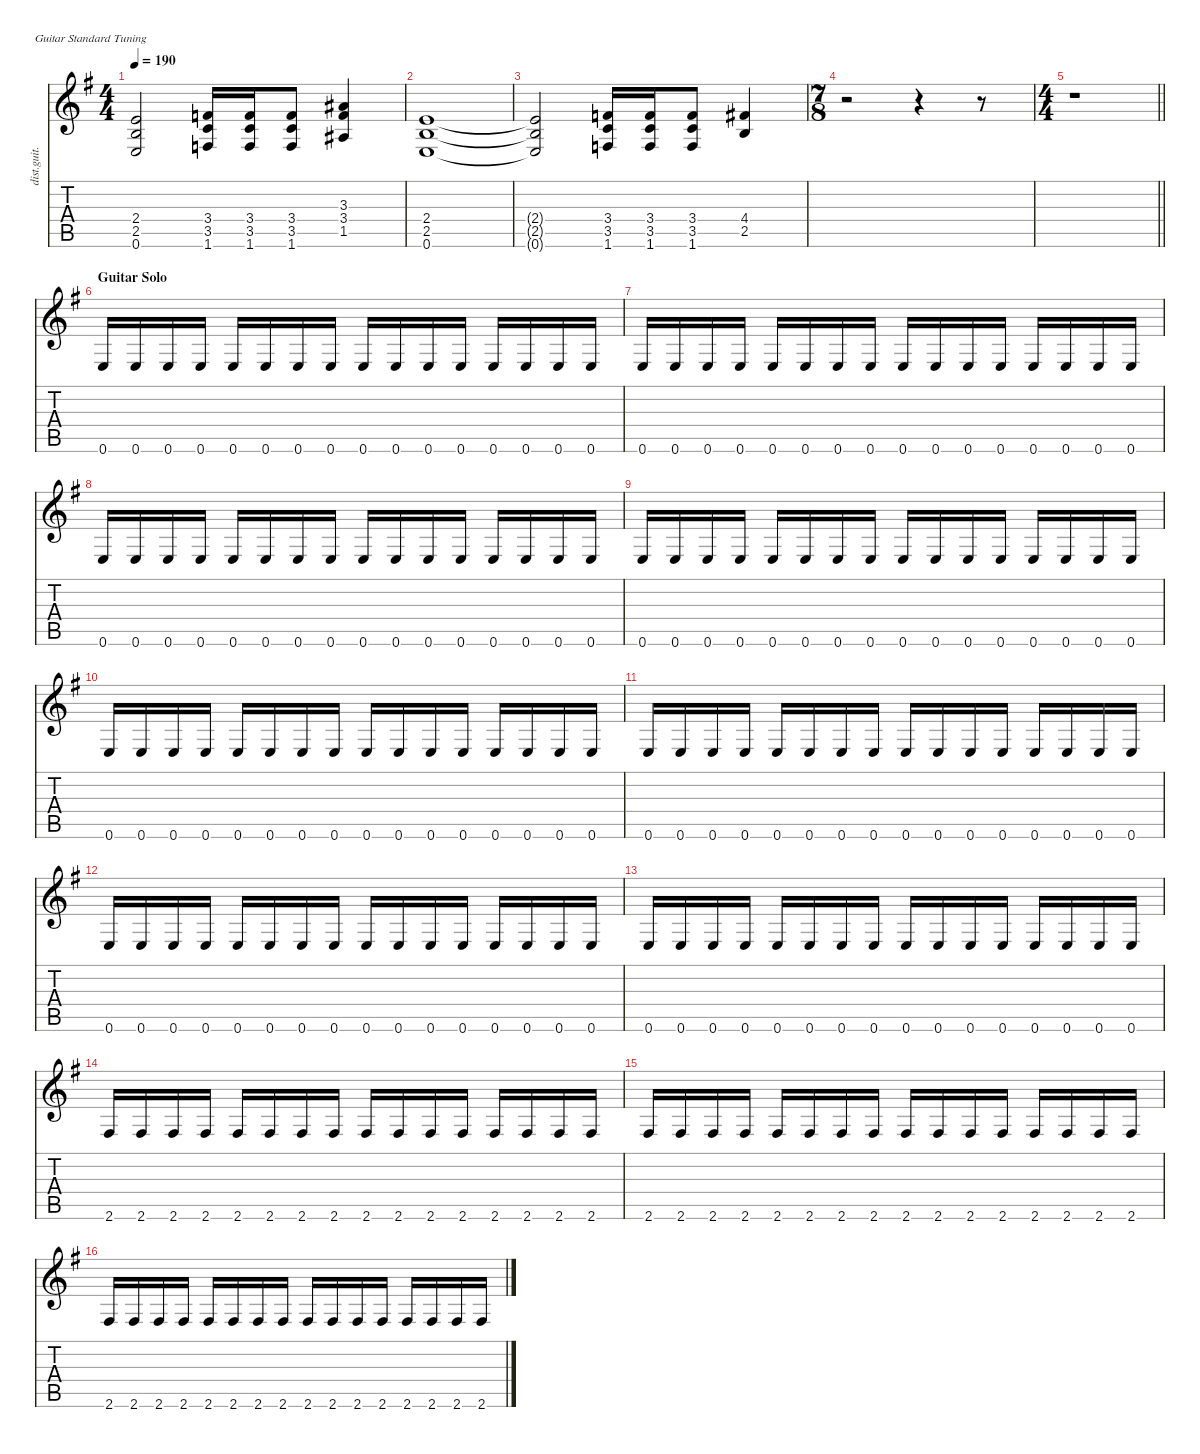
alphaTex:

\defaultSystemsLayout 4
\hideDynamics
\bracketExtendMode nobrackets
\otherSystemsTrackNameOrientation horizontal
\track ("Guitar 1" "dist.guit.") {instrument distortionguitar}
\staff {score tabs}
\tuning (E4 B3 G3 D3 A2 E2)
\ts (4 4)
\tempo 190
\clef g2
\ks eminor
(2.4{t acc forcenatural} 2.5{t acc forcenatural} 0.6{t acc forcenatural}).2{dy f beam Up} (3.4{acc forcenatural} 3.5{acc forcenatural} 1.6{acc forcenatural}).16{beam Up} (3.4{acc forcenatural} 3.5{acc forcenatural} 1.6{acc forcenatural}).16{beam Up} (3.4{acc forcenatural} 3.5{acc forcenatural} 1.6{acc forcenatural}).8{beam Up} (3.3{acc #} 3.4{acc forcenatural} 1.5{acc #}).4{beam Up} |
(2.4{acc forcenatural} 2.5{acc forcenatural} 0.6{acc forcenatural}).1{beam Up} |
(2.4{t acc forcenatural} 2.5{t acc forcenatural} 0.6{t acc forcenatural}).2{beam Up} (3.4{acc forcenatural} 3.5{acc forcenatural} 1.6{acc forcenatural}).16{beam Up} (3.4{acc forcenatural} 3.5{acc forcenatural} 1.6{acc forcenatural}).16{beam Up} (3.4{acc forcenatural} 3.5{acc forcenatural} 1.6{acc forcenatural}).8{beam Up} (4.4{acc #} 2.5{acc forcenatural}).4{beam Up} |
\ts (7 8)
\beaming (8 3 2 2)
r.2{beam Down} r.4{beam Down} r.8{beam Down} |
\ts (4 4)
\beaming (8 2 2 2 2)
\barLineRight lightlight
r.1{beam Down} |
\section ("" "Guitar Solo")
0.6{acc forcenatural}.16{beam Up} 0.6{acc forcenatural}.16{beam Up} 0.6{acc forcenatural}.16{beam Up} 0.6{acc forcenatural}.16{beam Up} 0.6{acc forcenatural}.16{beam Up} 0.6{acc forcenatural}.16{beam Up} 0.6{acc forcenatural}.16{beam Up} 0.6{acc forcenatural}.16{beam Up} 0.6{acc forcenatural}.16{beam Up} 0.6{acc forcenatural}.16{beam Up} 0.6{acc forcenatural}.16{beam Up} 0.6{acc forcenatural}.16{beam Up} 0.6{acc forcenatural}.16{beam Up} 0.6{acc forcenatural}.16{beam Up} 0.6{acc forcenatural}.16{beam Up} 0.6{acc forcenatural}.16{beam Up} |
0.6{acc forcenatural}.16{beam Up} 0.6{acc forcenatural}.16{beam Up} 0.6{acc forcenatural}.16{beam Up} 0.6{acc forcenatural}.16{beam Up} 0.6{acc forcenatural}.16{beam Up} 0.6{acc forcenatural}.16{beam Up} 0.6{acc forcenatural}.16{beam Up} 0.6{acc forcenatural}.16{beam Up} 0.6{acc forcenatural}.16{beam Up} 0.6{acc forcenatural}.16{beam Up} 0.6{acc forcenatural}.16{beam Up} 0.6{acc forcenatural}.16{beam Up} 0.6{acc forcenatural}.16{beam Up} 0.6{acc forcenatural}.16{beam Up} 0.6{acc forcenatural}.16{beam Up} 0.6{acc forcenatural}.16{beam Up} |
0.6{acc forcenatural}.16{beam Up} 0.6{acc forcenatural}.16{beam Up} 0.6{acc forcenatural}.16{beam Up} 0.6{acc forcenatural}.16{beam Up} 0.6{acc forcenatural}.16{beam Up} 0.6{acc forcenatural}.16{beam Up} 0.6{acc forcenatural}.16{beam Up} 0.6{acc forcenatural}.16{beam Up} 0.6{acc forcenatural}.16{beam Up} 0.6{acc forcenatural}.16{beam Up} 0.6{acc forcenatural}.16{beam Up} 0.6{acc forcenatural}.16{beam Up} 0.6{acc forcenatural}.16{beam Up} 0.6{acc forcenatural}.16{beam Up} 0.6{acc forcenatural}.16{beam Up} 0.6{acc forcenatural}.16{beam Up} |
0.6{acc forcenatural}.16{beam Up} 0.6{acc forcenatural}.16{beam Up} 0.6{acc forcenatural}.16{beam Up} 0.6{acc forcenatural}.16{beam Up} 0.6{acc forcenatural}.16{beam Up} 0.6{acc forcenatural}.16{beam Up} 0.6{acc forcenatural}.16{beam Up} 0.6{acc forcenatural}.16{beam Up} 0.6{acc forcenatural}.16{beam Up} 0.6{acc forcenatural}.16{beam Up} 0.6{acc forcenatural}.16{beam Up} 0.6{acc forcenatural}.16{beam Up} 0.6{acc forcenatural}.16{beam Up} 0.6{acc forcenatural}.16{beam Up} 0.6{acc forcenatural}.16{beam Up} 0.6{acc forcenatural}.16{beam Up} |
0.6{acc forcenatural}.16{beam Up} 0.6{acc forcenatural}.16{beam Up} 0.6{acc forcenatural}.16{beam Up} 0.6{acc forcenatural}.16{beam Up} 0.6{acc forcenatural}.16{beam Up} 0.6{acc forcenatural}.16{beam Up} 0.6{acc forcenatural}.16{beam Up} 0.6{acc forcenatural}.16{beam Up} 0.6{acc forcenatural}.16{beam Up} 0.6{acc forcenatural}.16{beam Up} 0.6{acc forcenatural}.16{beam Up} 0.6{acc forcenatural}.16{beam Up} 0.6{acc forcenatural}.16{beam Up} 0.6{acc forcenatural}.16{beam Up} 0.6{acc forcenatural}.16{beam Up} 0.6{acc forcenatural}.16{beam Up} |
0.6{acc forcenatural}.16{beam Up} 0.6{acc forcenatural}.16{beam Up} 0.6{acc forcenatural}.16{beam Up} 0.6{acc forcenatural}.16{beam Up} 0.6{acc forcenatural}.16{beam Up} 0.6{acc forcenatural}.16{beam Up} 0.6{acc forcenatural}.16{beam Up} 0.6{acc forcenatural}.16{beam Up} 0.6{acc forcenatural}.16{beam Up} 0.6{acc forcenatural}.16{beam Up} 0.6{acc forcenatural}.16{beam Up} 0.6{acc forcenatural}.16{beam Up} 0.6{acc forcenatural}.16{beam Up} 0.6{acc forcenatural}.16{beam Up} 0.6{acc forcenatural}.16{beam Up} 0.6{acc forcenatural}.16{beam Up} |
0.6{acc forcenatural}.16{beam Up} 0.6{acc forcenatural}.16{beam Up} 0.6{acc forcenatural}.16{beam Up} 0.6{acc forcenatural}.16{beam Up} 0.6{acc forcenatural}.16{beam Up} 0.6{acc forcenatural}.16{beam Up} 0.6{acc forcenatural}.16{beam Up} 0.6{acc forcenatural}.16{beam Up} 0.6{acc forcenatural}.16{beam Up} 0.6{acc forcenatural}.16{beam Up} 0.6{acc forcenatural}.16{beam Up} 0.6{acc forcenatural}.16{beam Up} 0.6{acc forcenatural}.16{beam Up} 0.6{acc forcenatural}.16{beam Up} 0.6{acc forcenatural}.16{beam Up} 0.6{acc forcenatural}.16{beam Up} |
0.6{acc forcenatural}.16{beam Up} 0.6{acc forcenatural}.16{beam Up} 0.6{acc forcenatural}.16{beam Up} 0.6{acc forcenatural}.16{beam Up} 0.6{acc forcenatural}.16{beam Up} 0.6{acc forcenatural}.16{beam Up} 0.6{acc forcenatural}.16{beam Up} 0.6{acc forcenatural}.16{beam Up} 0.6{acc forcenatural}.16{beam Up} 0.6{acc forcenatural}.16{beam Up} 0.6{acc forcenatural}.16{beam Up} 0.6{acc forcenatural}.16{beam Up} 0.6{acc forcenatural}.16{beam Up} 0.6{acc forcenatural}.16{beam Up} 0.6{acc forcenatural}.16{beam Up} 0.6{acc forcenatural}.16{beam Up} |
2.6{acc #}.16{beam Up} 2.6{acc #}.16{beam Up} 2.6{acc #}.16{beam Up} 2.6{acc #}.16{beam Up} 2.6{acc #}.16{beam Up} 2.6{acc #}.16{beam Up} 2.6{acc #}.16{beam Up} 2.6{acc #}.16{beam Up} 2.6{acc #}.16{beam Up} 2.6{acc #}.16{beam Up} 2.6{acc #}.16{beam Up} 2.6{acc #}.16{beam Up} 2.6{acc #}.16{beam Up} 2.6{acc #}.16{beam Up} 2.6{acc #}.16{beam Up} 2.6{acc #}.16{beam Up} |
2.6{acc #}.16{beam Up} 2.6{acc #}.16{beam Up} 2.6{acc #}.16{beam Up} 2.6{acc #}.16{beam Up} 2.6{acc #}.16{beam Up} 2.6{acc #}.16{beam Up} 2.6{acc #}.16{beam Up} 2.6{acc #}.16{beam Up} 2.6{acc #}.16{beam Up} 2.6{acc #}.16{beam Up} 2.6{acc #}.16{beam Up} 2.6{acc #}.16{beam Up} 2.6{acc #}.16{beam Up} 2.6{acc #}.16{beam Up} 2.6{acc #}.16{beam Up} 2.6{acc #}.16{beam Up} |
2.6{acc #}.16{beam Up} 2.6{acc #}.16{beam Up} 2.6{acc #}.16{beam Up} 2.6{acc #}.16{beam Up} 2.6{acc #}.16{beam Up} 2.6{acc #}.16{beam Up} 2.6{acc #}.16{beam Up} 2.6{acc #}.16{beam Up} 2.6{acc #}.16{beam Up} 2.6{acc #}.16{beam Up} 2.6{acc #}.16{beam Up} 2.6{acc #}.16{beam Up} 2.6{acc #}.16{beam Up} 2.6{acc #}.16{beam Up} 2.6{acc #}.16{beam Up} 2.6{acc #}.16{beam Up}
